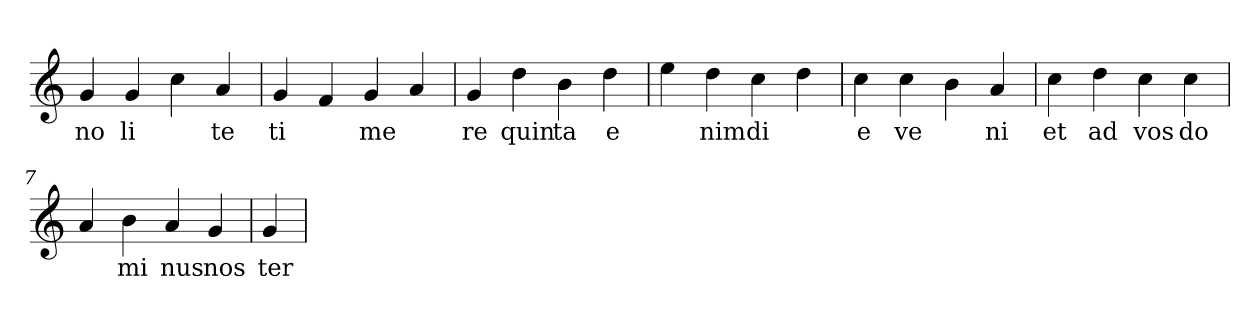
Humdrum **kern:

**kern	**text
*part1	*part1
*staff1	*staff1
*clefG2	*
=1	=1
4g	no
4g	li
4cc	.
4a	te
=2	=2
4g	ti
4f	.
4g	me
4a	.
=3	=3
4g	re
4dd	quin
4b	ta
4dd	e
=4	=4
4ee	.
4dd	nim
4cc	di
4dd	.
=5	=5
4cc	e
4cc	ve
4b	.
4a	ni
=6	=6
4cc	et
4dd	ad
4cc	vos
4cc	do
=7	=7
4a	.
4b	mi
4a	nus
4g	nos
=8	=8
4g	ter
=	=
*-	*-
